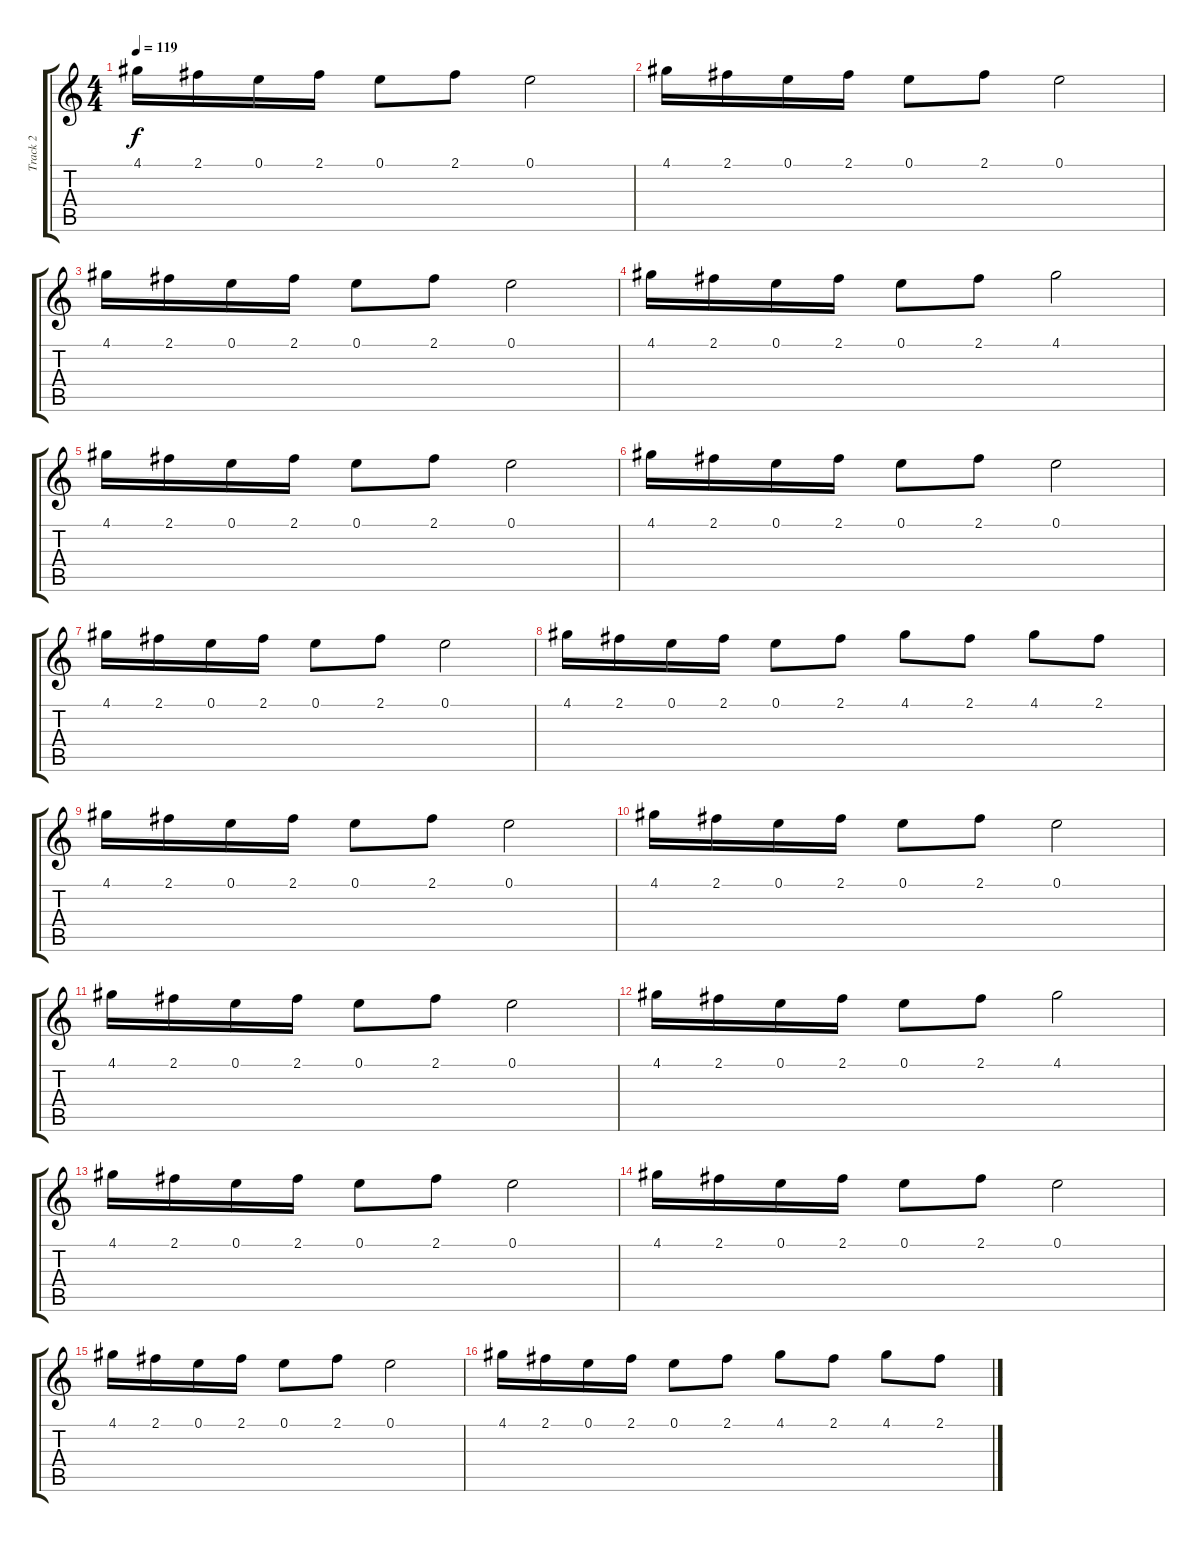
\track ("Track 2" "Track 2") {instrument synthbass2}
\staff {score tabs}
\tuning (E4 B3 G3 D3 A2 E2) {hide}
\ts (4 4)
\tempo 119
\clef g2
\ks c
4.1.16{dy f volume 13} 2.1.16 0.1.16 2.1.16 0.1.8 2.1.8 0.1.2 |
4.1.16 2.1.16 0.1.16 2.1.16 0.1.8 2.1.8 0.1.2 |
4.1.16 2.1.16 0.1.16 2.1.16 0.1.8 2.1.8 0.1.2 |
4.1.16 2.1.16 0.1.16 2.1.16 0.1.8 2.1.8 4.1.2 |
4.1.16 2.1.16 0.1.16 2.1.16 0.1.8 2.1.8 0.1.2 |
4.1.16 2.1.16 0.1.16 2.1.16 0.1.8 2.1.8 0.1.2 |
4.1.16 2.1.16 0.1.16 2.1.16 0.1.8 2.1.8 0.1.2 |
4.1.16 2.1.16 0.1.16 2.1.16 0.1.8 2.1.8 4.1.8 2.1.8 4.1.8 2.1.8 |
4.1.16 2.1.16 0.1.16 2.1.16 0.1.8 2.1.8 0.1.2 |
4.1.16 2.1.16 0.1.16 2.1.16 0.1.8 2.1.8 0.1.2 |
4.1.16 2.1.16 0.1.16 2.1.16 0.1.8 2.1.8 0.1.2 |
4.1.16 2.1.16 0.1.16 2.1.16 0.1.8 2.1.8 4.1.2 |
4.1.16 2.1.16 0.1.16 2.1.16 0.1.8 2.1.8 0.1.2 |
4.1.16 2.1.16 0.1.16 2.1.16 0.1.8 2.1.8 0.1.2 |
4.1.16 2.1.16 0.1.16 2.1.16 0.1.8 2.1.8 0.1.2 |
4.1.16 2.1.16 0.1.16 2.1.16 0.1.8 2.1.8 4.1.8 2.1.8 4.1.8 2.1.8
